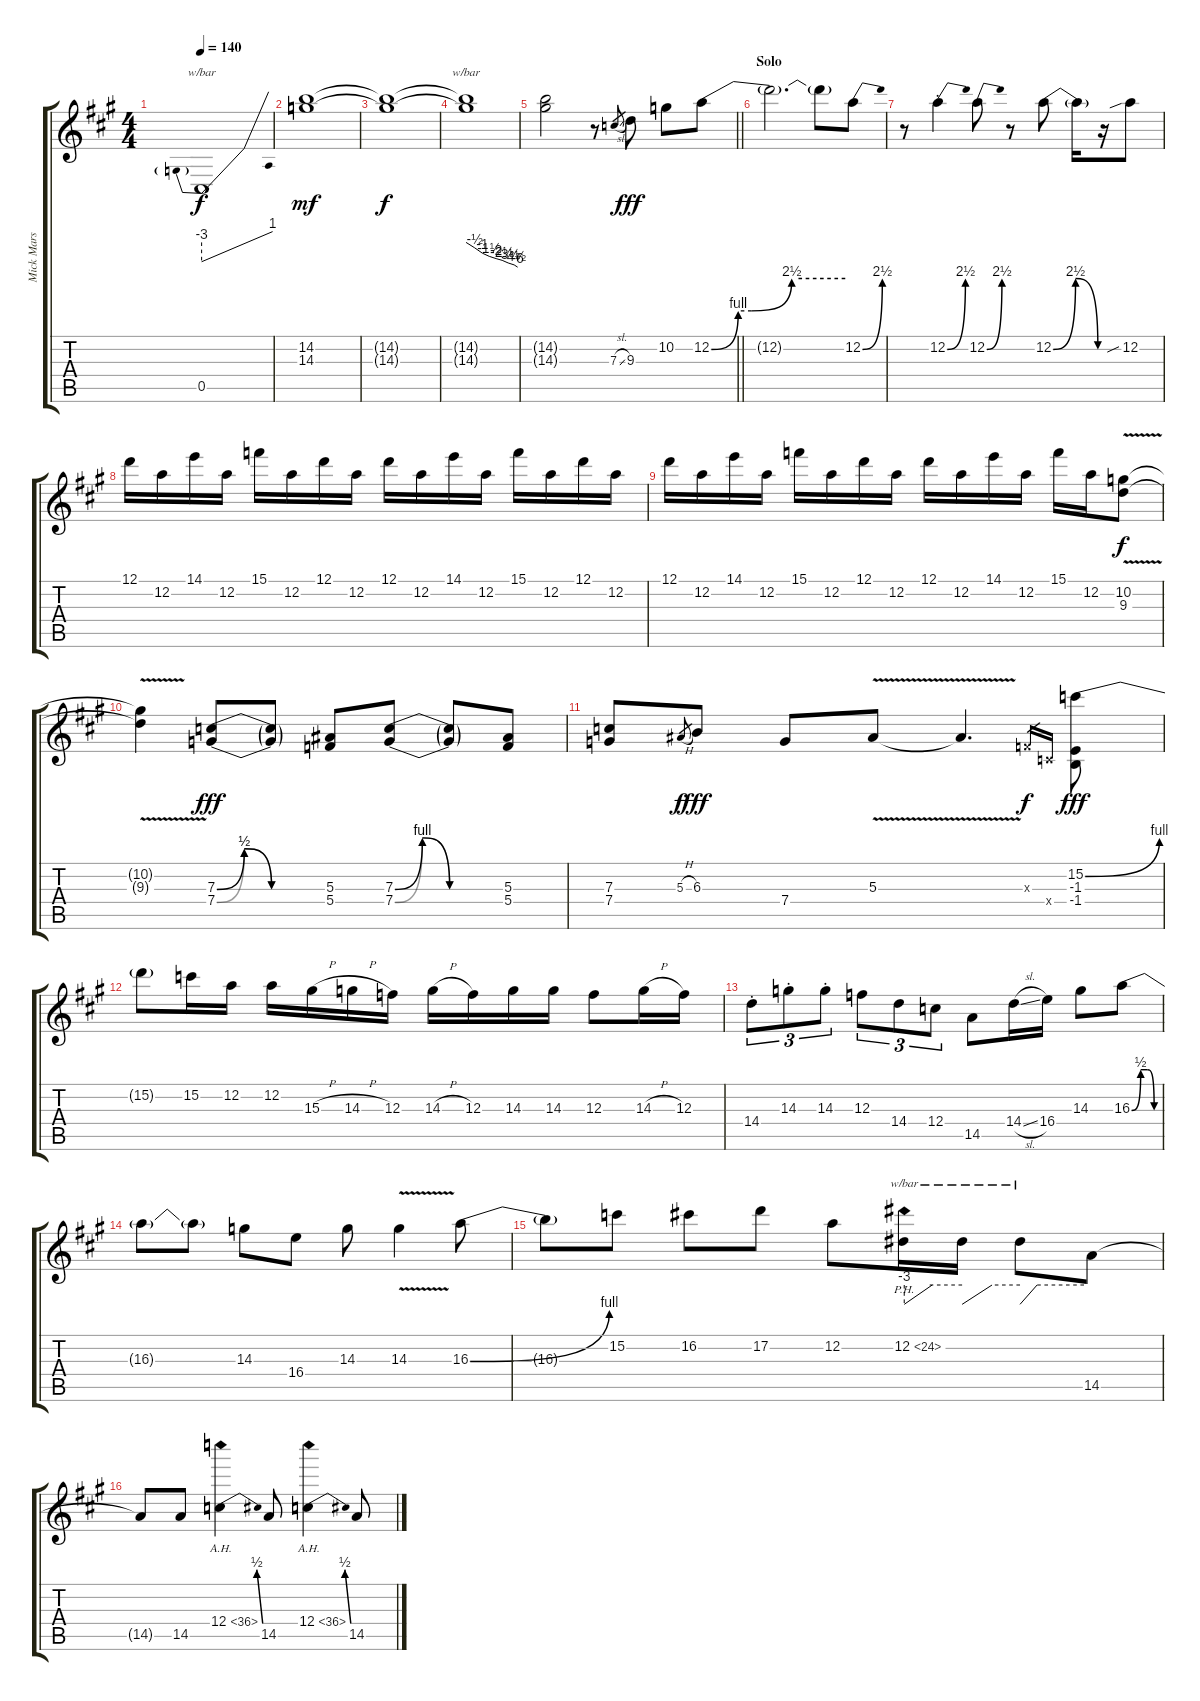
\track ("Mick Mars - Lead Guitar" "Mick Mars ") {instrument distortionguitar}
\staff {score tabs}
\tuning (D4 A3 F3 C3 G2 D2) {hide}
\ts (4 4)
\tempo 140
\clef g2
\ks a
0.5.1{tbe (predivedive default 0 -12 60 4) dy f} |
(14.2 14.3).1{dy mf} |
(14.2{t} 14.3{t}).1{dy f} |
(14.2{t} 14.3{t}).1{tbe (custom default 0 0 10 -2 19 -4 27 -6 35 -8 42 -10 49 -14 56 -18 60 -24)} |
\barLineRight lightlight
(14.2{t} 14.3{t}).2 r.8 7.3{sl}.8{gr} 9.3.8{dy fff} 10.2.8 12.2{be (custom 0 0 12 4 18 4 36 10 60 10)}.8 |
\section ("" "Solo")
12.2{t}.2{d} 12.2{t}.8 12.2{be (bend 0 0 60 10)}.8 |
r.8 12.2{be (bend 0 0 60 10) st}.4 12.2{be (bend 0 0 60 10)}.8 r.8 12.2{be (bendrelease 0 0 10 10 54 10 60 0)}.8 12.2{t}.16 r.16 12.2{sib}.8 |
12.1.16 12.2.16 14.1.16 12.2.16 15.1.16 12.2.16 12.1.16 12.2.16 12.1.16 12.2.16 14.1.16 12.2.16 15.1.16 12.2.16 12.1.16 12.2.16 |
12.1.16 12.2.16 14.1.16 12.2.16 15.1.16 12.2.16 12.1.16 12.2.16 12.1.16 12.2.16 14.1.16 12.2.16 15.1.16 12.2.16 (10.2{v} 9.3{v}).8{dy f} |
(10.2{t} 9.3{t}).4 (7.3{be (custom 0 0 15 2 30 0 60 0)} 7.4{be (custom 0 0 15 2 30 0 60 0)}).8{dy fff} (7.3{t} 7.4{t}).8 (5.3 5.4).8 (7.3{be (custom 0 0 15 4 30 0 60 0)} 7.4{be (custom 0 0 15 4 30 0 60 0)}).8 (7.3{t} 7.4{t}).8 (5.3 5.4).8 |
(7.3 7.4).8 5.3{h}.8{gr dy f} 6.3.8{dy fff} 7.4.8 5.3{v}.8 5.3{t}.4{d} 0.3{x}.16{gr dy f} 0.4{x}.16{gr} (15.2{be (bend 0 0 60 4)} -1.3 -1.4).8{dy fff} |
15.2{t}.8 15.2.16 12.2.16 12.2.16 15.3{h}.16 14.3{h}.16 12.3.16 14.3{h}.16 12.3.16 14.3.16 14.3.16 12.3.8 14.3{h}.16 12.3.16 |
14.4{st}.8{tu (3 2)} 14.3{st}.8{tu (3 2)} 14.3{st}.8{tu (3 2)} 12.3.8{tu (3 2)} 14.4.8{tu (3 2)} 12.4.8{tu (3 2)} 14.5.8 14.4{sl}.16 16.4.16 14.3.8 16.3{be (custom 0 0 20 2 35 2 50 0 60 0)}.8 |
16.3{t}.8 16.3{t}.8 14.3.8 16.4.8 14.3.8 14.3{v}.4 16.3{be (bend 0 0 60 4)}.8 |
16.3{t}.8 15.2.8 16.2.8 17.2.8 12.2.8 12.2{ph 12}.16{tbe (custom default 0 -12 29 0 60 0)} 12.2{t}.16{tbe (custom default 0 -12 31 0 60 0)} 12.2{t}.8{tbe (custom default 0 -12 16 0 60 0)} 14.5.8 |
14.5{t}.8 14.5.8 12.4{be (bend 0 0 60 2) ah 24}.4 14.5.8 12.4{be (bend 0 0 60 2) ah 24}.4 14.5.8
